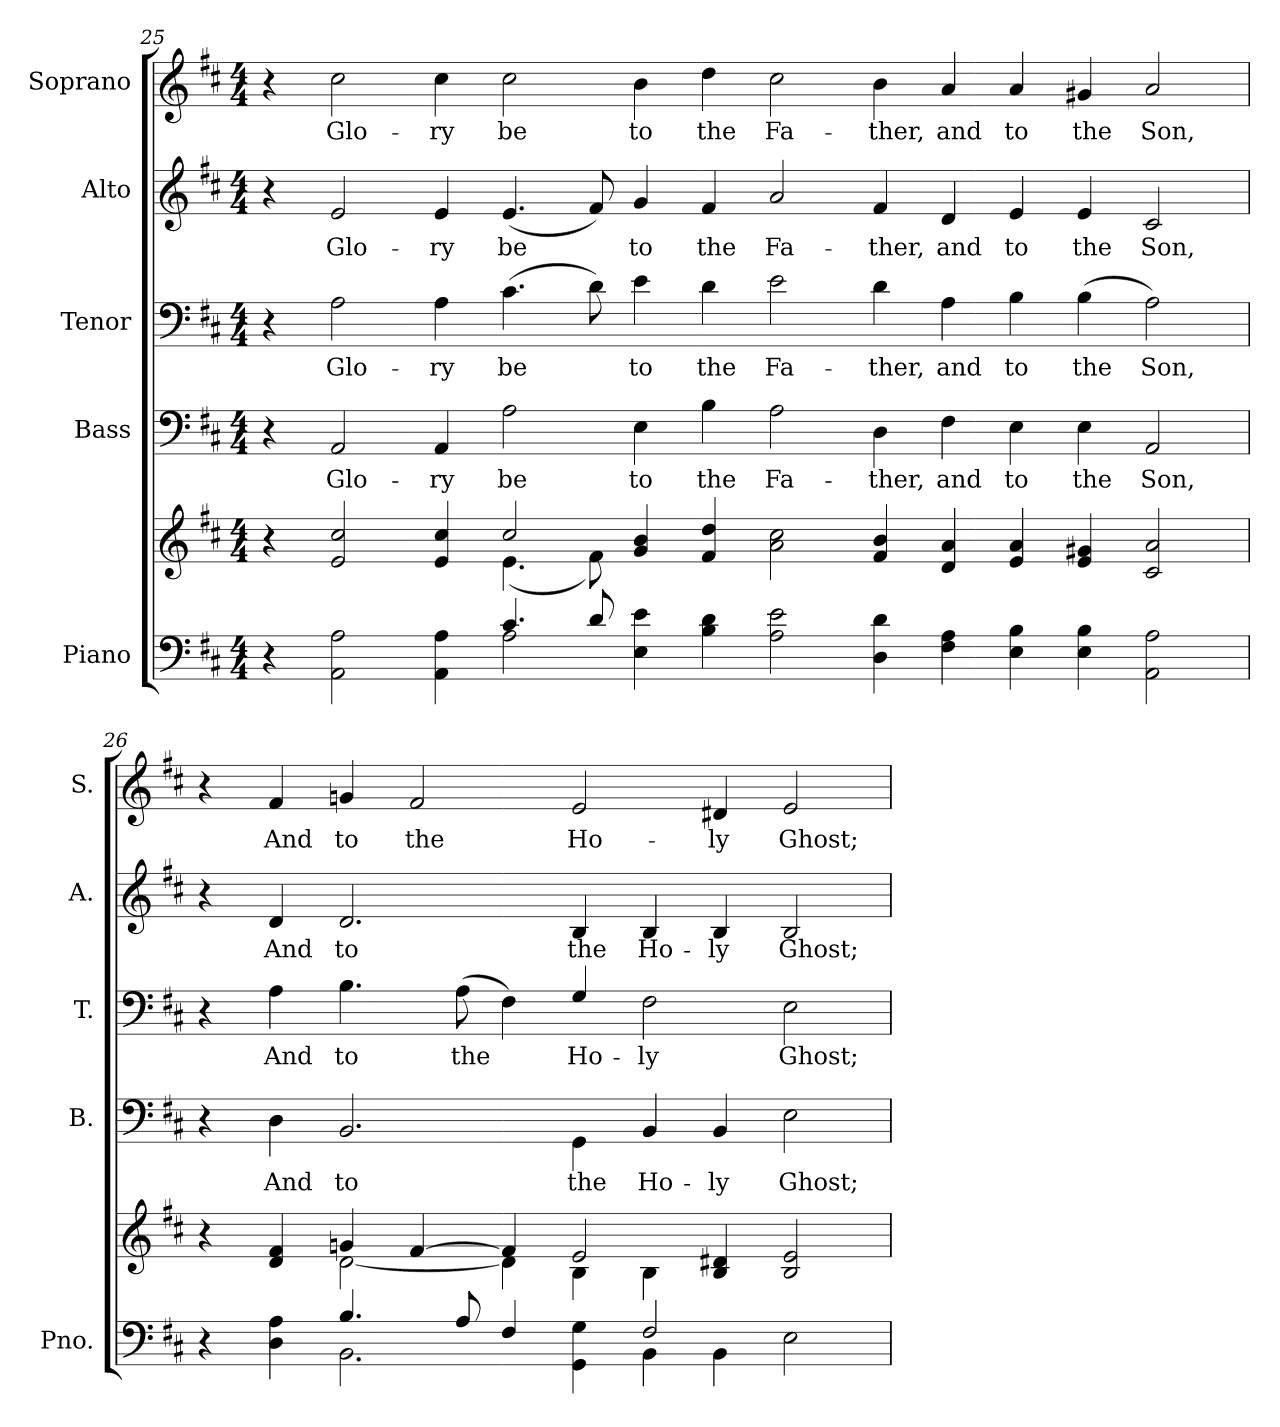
**kern	**kern	**kern	**text	**kern	**text	**kern	**text	**kern	**text
*part5	*part5	*part4	*part4	*part3	*part3	*part2	*part2	*part1	*part1
*staff6	*staff5	*staff4	*staff4	*staff3	*staff3	*staff2	*staff2	*staff1	*staff1
*I"Piano	*	*I"Bass	*	*I"Tenor	*	*I"Alto	*	*I"Soprano	*
*I'Pno.	*	*I'B.	*	*I'T.	*	*I'A.	*	*I'S.	*
!!LO:PB:g=z
*clefF4	*clefG2	*clefF4	*	*clefF4	*	*clefG2	*	*clefG2	*
*k[f#c#]	*k[f#c#]	*k[f#c#]	*	*k[f#c#]	*	*k[f#c#]	*	*k[f#c#]	*
*D:	*D:	*D:	*	*D:	*	*D:	*	*D:	*
*M4/4	*M4/4	*M4/4	*	*M4/4	*	*M4/4	*	*M4/4	*
=25	=25	=25	=25	=25	=25	=25	=25	=25	=25
*^	*^	*	*	*	*	*	*	*	*
4r	1ryy	4r	1ryy	4r	.	4r	.	4r	.	4r	.
!	!	!	!	!	!LO:LY:b:color=#000000	!	!	!	!	!	!
!	!	!	!	!	!	!	!LO:LY:b:color=#000000	!	!	!	!
!	!	!	!	!	!	!	!	!	!LO:LY:b:color=#000000	!	!
!	!	!	!	!	!	!	!	!	!	!	!LO:LY:b:color=#000000
2AAi\ 2Ai	.	2ei/ 2cc#i	.	2AAi/	Glo-	2Ai\	Glo-	2ei/	Glo-	2cc#i\	Glo-
!	!	!	!	!	!LO:LY:b:color=#000000	!	!	!	!	!	!
!	!	!	!	!	!	!	!LO:LY:b:color=#000000	!	!	!	!
!	!	!	!	!	!	!	!	!	!LO:LY:b:color=#000000	!	!
!	!	!	!	!	!	!	!	!	!	!	!LO:LY:b:color=#000000
4AAi\ 4Ai	.	4ei/ 4cc#i	.	4AAi/	-ry	4Ai\	-ry	4ei/	-ry	4cc#i\	-ry
!	!	!	!	!	!LO:LY:b:color=#000000	!	!	!	!	!	!
!	!	!	!	!	!	!	!LO:LY:b:color=#000000	!	!	!	!
!	!	!	!	!	!	!	!	!	!LO:LY:b:color=#000000	!	!
!	!	!	!	!	!	!	!	!	!	!	!LO:LY:b:color=#000000
4.c#i/	2Ai\	2cc#i/	(4.ei\	2Ai\	be	(4.c#i\	be	(4.ei/	be	2cc#i\	be
8di/	.	.	8f#i\)	.	.	8di\)	.	8f#i/)	.	.	.
!	!	!	!	!	!LO:LY:b:color=#000000	!	!	!	!	!	!
!	!	!	!	!	!	!	!LO:LY:b:color=#000000	!	!	!	!
!	!	!	!	!	!	!	!	!	!LO:LY:b:color=#000000	!	!
!	!	!	!	!	!	!	!	!	!	!	!LO:LY:b:color=#000000
4Ei\ 4ei	2ryy	4gi/ 4bi	2ryy	4Ei\	to	4ei\	to	4gi/	to	4bi\	to
!	!	!	!	!	!LO:LY:b:color=#000000	!	!	!	!	!	!
!	!	!	!	!	!	!	!LO:LY:b:color=#000000	!	!	!	!
!	!	!	!	!	!	!	!	!	!LO:LY:b:color=#000000	!	!
!	!	!	!	!	!	!	!	!	!	!	!LO:LY:b:color=#000000
4Bi\ 4di	.	4f#i/ 4ddi	.	4Bi\	the	4di\	the	4f#i/	the	4ddi\	the
!	!	!	!	!	!LO:LY:b:color=#000000	!	!	!	!	!	!
!	!	!	!	!	!	!	!LO:LY:b:color=#000000	!	!	!	!
!	!	!	!	!	!	!	!	!	!LO:LY:b:color=#000000	!	!
!	!	!	!	!	!	!	!	!	!	!	!LO:LY:b:color=#000000
2Ai\ 2ei	1ryy	2ai\ 2cc#i	1ryy	2Ai\	Fa-	2ei\	Fa-	2ai/	Fa-	2cc#i\	Fa-
!	!	!	!	!	!LO:LY:b:color=#000000	!	!	!	!	!	!
!	!	!	!	!	!	!	!LO:LY:b:color=#000000	!	!	!	!
!	!	!	!	!	!	!	!	!	!LO:LY:b:color=#000000	!	!
!	!	!	!	!	!	!	!	!	!	!	!LO:LY:b:color=#000000
4Di\ 4di	.	4f#i/ 4bi	.	4Di\	-ther,	4di\	-ther,	4f#i/	-ther,	4bi\	-ther,
!	!	!	!	!	!LO:LY:b:color=#000000	!	!	!	!	!	!
!	!	!	!	!	!	!	!LO:LY:b:color=#000000	!	!	!	!
!	!	!	!	!	!	!	!	!	!LO:LY:b:color=#000000	!	!
!	!	!	!	!	!	!	!	!	!	!	!LO:LY:b:color=#000000
4F#i\ 4Ai	.	4di/ 4ai	.	4F#i\	and	4Ai\	and	4di/	and	4ai/	and
!	!	!	!	!	!LO:LY:b:color=#000000	!	!	!	!	!	!
!	!	!	!	!	!	!	!LO:LY:b:color=#000000	!	!	!	!
!	!	!	!	!	!	!	!	!	!LO:LY:b:color=#000000	!	!
!	!	!	!	!	!	!	!	!	!	!	!LO:LY:b:color=#000000
4Ei\ 4Bi	1ryy	4ei/ 4ai	1ryy	4Ei\	to	4Bi\	to	4ei/	to	4ai/	to
!	!	!	!	!	!LO:LY:b:color=#000000	!	!	!	!	!	!
!	!	!	!	!	!	!	!LO:LY:b:color=#000000	!	!	!	!
!	!	!	!	!	!	!	!	!	!LO:LY:b:color=#000000	!	!
!	!	!	!	!	!	!	!	!	!	!	!LO:LY:b:color=#000000
4Ei\ 4Bi	.	4ei/ 4g#Xi	.	4Ei\	the	(4Bi\	the	4ei/	the	4g#Xi/	the
!	!	!	!	!	!LO:LY:b:color=#000000	!	!	!	!	!	!
!	!	!	!	!	!	!	!LO:LY:b:color=#000000	!	!	!	!
!	!	!	!	!	!	!	!	!	!LO:LY:b:color=#000000	!	!
!	!	!	!	!	!	!	!	!	!	!	!LO:LY:b:color=#000000
2AAi\ 2Ai	.	2c#i/ 2ai	.	2AAi/	Son,	2Ai\)	Son,	2c#i/	Son,	2ai/	Son,
!!LO:PB:g=z
=26	=26	=26	=26	=26	=26	=26	=26	=26	=26	=26	=26
4r	2ryy	4r	2ryy	4r	.	4r	.	4r	.	4r	.
!	!	!	!	!	!LO:LY:b:color=#000000	!	!	!	!	!	!
!	!	!	!	!	!	!	!LO:LY:b:color=#000000	!	!	!	!
!	!	!	!	!	!	!	!	!	!LO:LY:b:color=#000000	!	!
!	!	!	!	!	!	!	!	!	!	!	!LO:LY:b:color=#000000
4Di\ 4Ai	.	4di/ 4f#i	.	4Di\	And	4Ai\	And	4di/	And	4f#i/	And
!	!	!	!	!	!LO:LY:b:color=#000000	!	!	!	!	!	!
!	!	!	!	!	!	!	!LO:LY:b:color=#000000	!	!	!	!
!	!	!	!	!	!	!	!	!	!LO:LY:b:color=#000000	!	!
!	!	!	!	!	!	!	!	!	!	!	!LO:LY:b:color=#000000
4.Bi/	2.BBi\	4gni/	[<2di\	2.BBi/	to	4.Bi\	to	2.di/	to	4gni/	to
!	!	!	!	!	!	!	!	!	!	!	!LO:LY:b:color=#000000
.	.	[>4f#i/	.	.	.	.	.	.	.	2f#i/	the
!	!	!	!	!	!	!	!LO:LY:b:color=#000000	!	!	!	!
8Ai/	.	.	.	.	.	(8Ai\	the	.	.	.	.
4F#i/	.	4f#i/]	4di\]	.	.	4F#i\)	.	.	.	.	.
!	!	!	!	!	!LO:LY:b:color=#000000	!	!	!	!	!	!
!	!	!	!	!	!	!	!LO:LY:b:color=#000000	!	!	!	!
!	!	!	!	!	!	!	!	!	!LO:LY:b:color=#000000	!	!
!	!	!	!	!	!	!	!	!	!	!	!LO:LY:b:color=#000000
4GGi\ 4Gi	4ryy	2ei/	4Bi\	4GGi\	the	4Gi/	Ho-	4Bi/	the	2ei/	Ho-
!	!	!	!	!	!LO:LY:b:color=#000000	!	!	!	!	!	!
!	!	!	!	!	!	!	!LO:LY:b:color=#000000	!	!	!	!
!	!	!	!	!	!	!	!	!	!LO:LY:b:color=#000000	!	!
2F#i/	4BBi\	.	4Bi\	4BBi/	Ho-	2F#i\	-ly	4Bi/	Ho-	.	.
!	!	!	!	!	!LO:LY:b:color=#000000	!	!	!	!	!	!
!	!	!	!	!	!	!	!	!	!LO:LY:b:color=#000000	!	!
!	!	!	!	!	!	!	!	!	!	!	!LO:LY:b:color=#000000
.	4BBi\	4Bi/ 4d#Xi	4ryy	4BBi/	-ly	.	.	4Bi/	-ly	4d#Xi/	-ly
!	!	!	!	!	!LO:LY:b:color=#000000	!	!	!	!	!	!
!	!	!	!	!	!	!	!LO:LY:b:color=#000000	!	!	!	!
!	!	!	!	!	!	!	!	!	!LO:LY:b:color=#000000	!	!
!	!	!	!	!	!	!	!	!	!	!	!LO:LY:b:color=#000000
2Ei\	2ryy	2Bi/ 2ei	2ryy	2Ei\	Ghost;	2Ei\	Ghost;	2Bi/	Ghost;	2ei/	Ghost;
*v	*v	*	*	*	*	*	*	*	*	*	*
*	*v	*v	*	*	*	*	*	*	*	*
=	=	=	=	=	=	=	=	=	=
*-	*-	*-	*-	*-	*-	*-	*-	*-	*-
